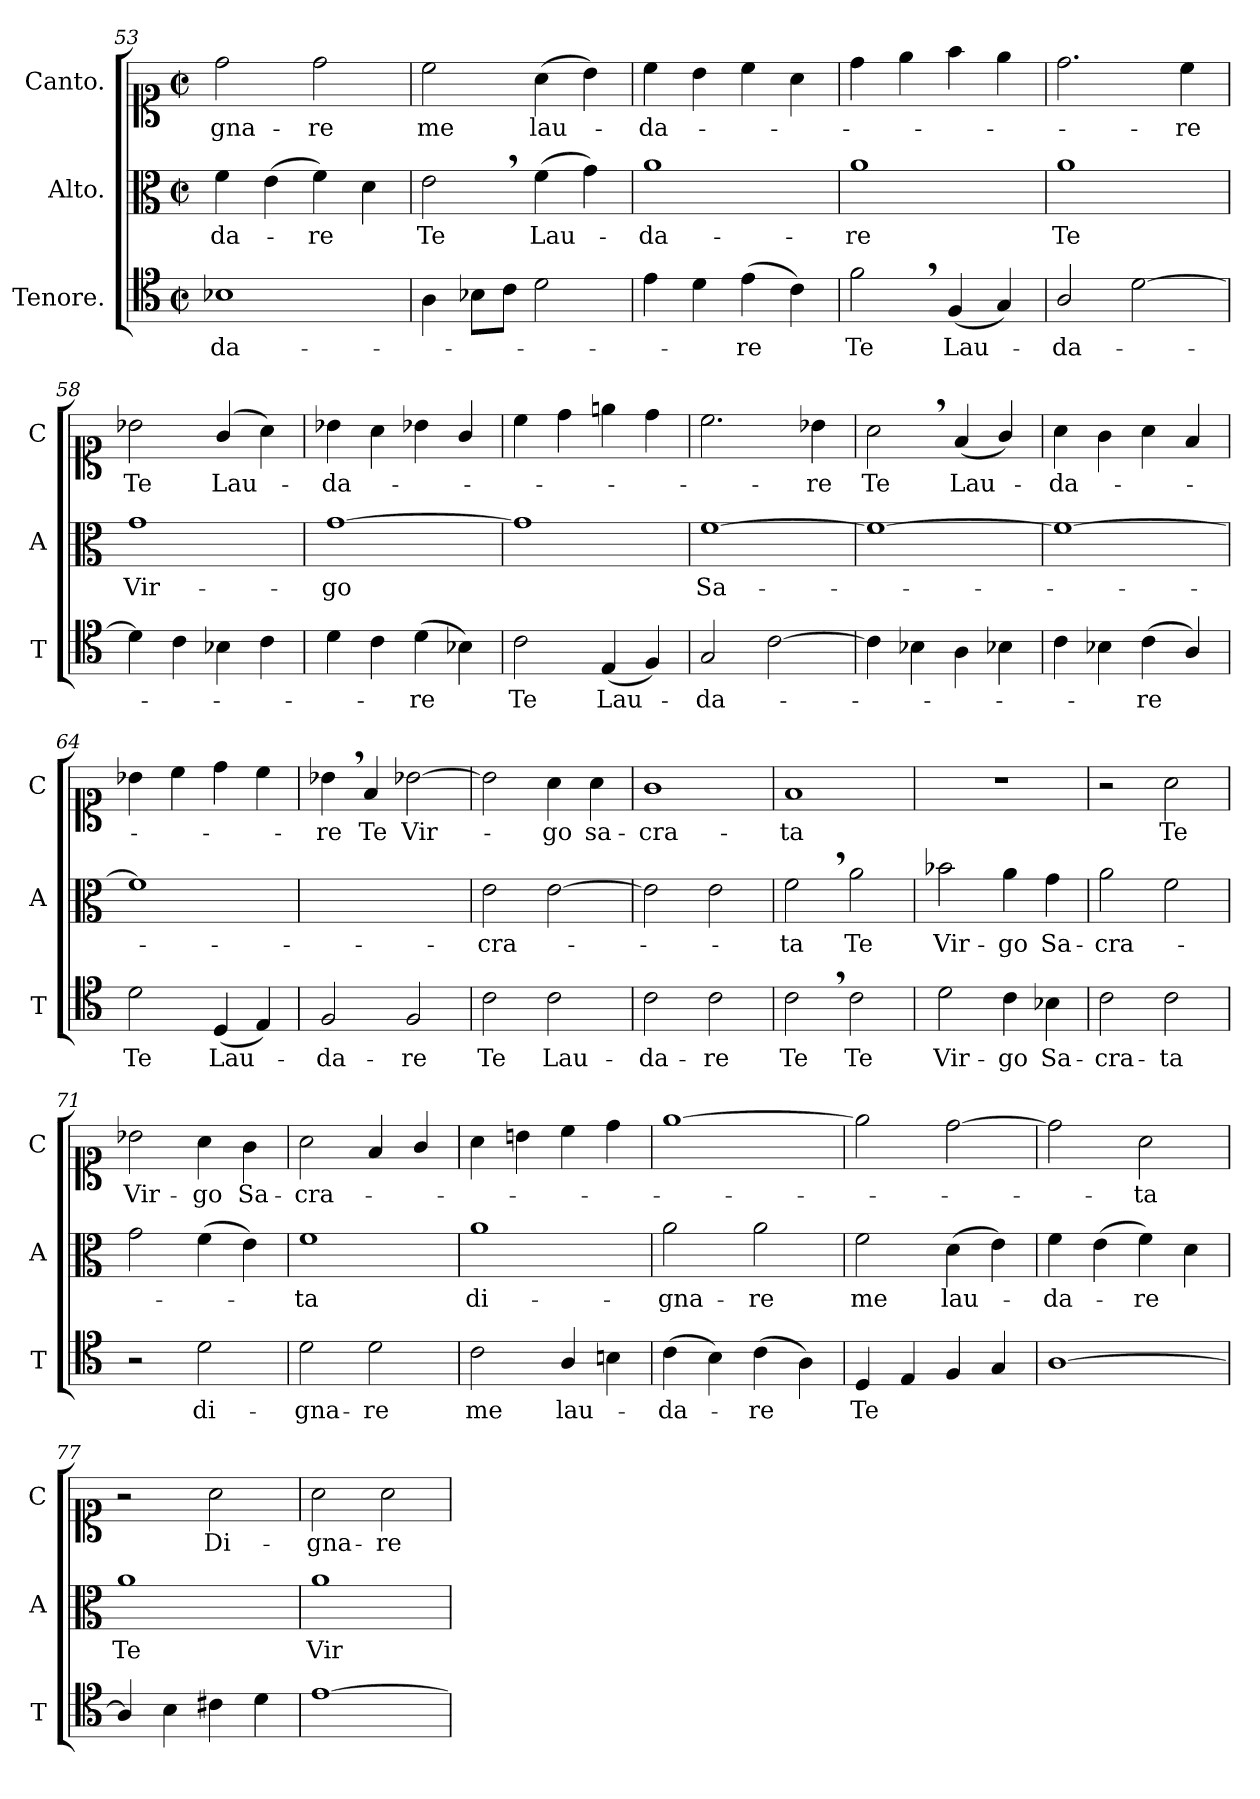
**kern	**text	**kern	**text	**kern	**text
*part3	*part3	*part2	*part2	*part1	*part1
*staff3	*staff3	*staff2	*staff2	*staff1	*staff1
*I"Tenore.	*	*I"Alto.	*	*I"Canto.	*
*I'T	*	*I'A	*	*I'C	*
*clefC4	*	*clefC3	*	*clefC1	*
*k[]	*	*k[]	*	*k[]	*
*M2/2	*	*M2/2	*	*M2/2	*
*met(c|)	*	*met(c|)	*	*met(c|)	*
=53	=53	=53	=53	=53	=53
1B-X	-da-	4f\	-da-	2dd\	-gna-
.	.	(4e\	.	.	.
.	.	4f\)	-re	2dd\	-re
.	.	4d\	.	.	.
=54	=54	=54	=54	=54	=54
4A\	.	2e,\	Te	2cc\	me
8B-X\L	.	.	.	.	.
8c\J	.	.	.	.	.
2d\	.	(4f\	Lau-	(4a\	lau-
.	.	4g\)	.	4b\)	.
=55	=55	=55	=55	=55	=55
4e\	.	1a	-da-	4cc\	-da-
4d\	.	.	.	4b\	.
(4e\	-re	.	.	4cc\	.
4c\)	.	.	.	4a\	.
=56	=56	=56	=56	=56	=56
2f,\	Te	1a	-re	4dd\	.
.	.	.	.	4ee\	.
(4F/	Lau-	.	.	4ff\	.
4G/)	.	.	.	4ee\	.
=57	=57	=57	=57	=57	=57
2A/	-da-	1a	Te	2.dd\	.
[2d\	.	.	.	.	.
.	.	.	.	4cc\	-re
=58	=58	=58	=58	=58	=58
4d!\]	.	1g	Vir-	2b-X\	Te
4c\	.	.	.	.	.
4B-X\	.	.	.	(4g/	Lau-
4c\	.	.	.	4a\)	.
=59	=59	=59	=59	=59	=59
4d\	.	[1g	-go	4b-X\	-da-
4c\	.	.	.	4a\	.
(4d\	-re	.	.	4b-X\	.
4B-X\)	.	.	.	4g/	.
=60	=60	=60	=60	=60	=60
2c\	Te	1g]	.	4cc\	.
.	.	.	.	4dd\	.
(4E/	Lau-	.	.	4een\	.
4F/)	.	.	.	4dd\	.
=61	=61	=61	=61	=61	=61
2G/	-da-	[1f	Sa-	2.cc\	.
[2c\	.	.	.	.	.
.	.	.	.	4b-X\	-re
=62	=62	=62	=62	=62	=62
4c!\]	.	1f_	.	2a,\	Te
4B-X\	.	.	.	.	.
4A\	.	.	.	(4f/	Lau-
4B-X\	.	.	.	4g/)	.
=63	=63	=63	=63	=63	=63
4c\	.	1f_	.	4a\	-da-
4B-X\	.	.	.	4g\	.
(4c\	-re	.	.	4a\	.
4A/)	.	.	.	4f/	.
=64	=64	=64	=64	=64	=64
2d\	Te	1f]	.	4b-X\	.
.	.	.	.	4cc\	.
(4D/	Lau-	.	.	4dd\	.
4E/)	.	.	.	4cc\	.
=65	=65	=65	=65	=65	=65
2F/	-da-	1ryy	.	4b-X,\	-re
.	.	.	.	4f/	Te
2F/	-re	.	.	[2b-X\	Vir-
=66	=66	=66	=66	=66	=66
2c\	Te	2e\	-cra-	2b-\]	.
2c\	Lau-	[2e\	.	4a\	-go
.	.	.	.	4a\	sa-
=67	=67	=67	=67	=67	=67
2c\	-da-	2e\]	.	1g	-cra-
2c\	-re	2e\	.	.	.
=68	=68	=68	=68	=68	=68
2c,\	Te	2f,\	-ta	1f	-ta
2c\	Te	2a\	Te	.	.
=69	=69	=69	=69	=69	=69
2d\	Vir-	2b-X\	Vir-	1r	.
4c\	-go	4a\	-go	.	.
4B-X\	Sa-	4g\	Sa-	.	.
=70	=70	=70	=70	=70	=70
2c\	-cra-	2a\	-cra-	2r	.
2c\	-ta	2f\	.	2a\	Te
=71	=71	=71	=71	=71	=71
2r	.	2g\	.	2b-X\	Vir-
2d\	di-	(4f\	.	4a\	-go
.	.	4e\)	.	4g\	Sa-
=72	=72	=72	=72	=72	=72
2d\	-gna-	1f	-ta	2a\	-cra-
2d\	-re	.	.	4f/	.
.	.	.	.	4g/	.
=73	=73	=73	=73	=73	=73
2c\	me	1a	di-	4a\	.
.	.	.	.	4bn\	.
4A/	lau-	.	.	4cc\	.
4Bn\	.	.	.	4dd\	.
=74	=74	=74	=74	=74	=74
(4c\	-da-	2a\	-gna-	[1ee	.
4B\)	.	.	.	.	.
(4c\	-re	2a\	-re	.	.
4A\)	.	.	.	.	.
=75	=75	=75	=75	=75	=75
4D/	Te	2f\	me	2ee\]	.
4E/	.	.	.	.	.
4F/	.	(4d\	lau-	[2dd\	.
4G/	.	4e\)	.	.	.
=76	=76	=76	=76	=76	=76
[1A	.	4f\	-da-	2dd\]	.
.	.	(4e\	.	.	.
.	.	4f\)	-re	2a\	-ta
.	.	4d\	.	.	.
=77	=77	=77	=77	=77	=77
4A/]	.	1a	Te	2r	.
4B\	.	.	.	.	.
4c#X\	.	.	.	2a\	Di-
4d\	.	.	.	.	.
=78	=78	=78	=78	=78	=78
[1e	.	1a	Vir-	2a\	-gna-
.	.	.	.	2a\	-re
=	=	=	=	=	=
*-	*-	*-	*-	*-	*-
